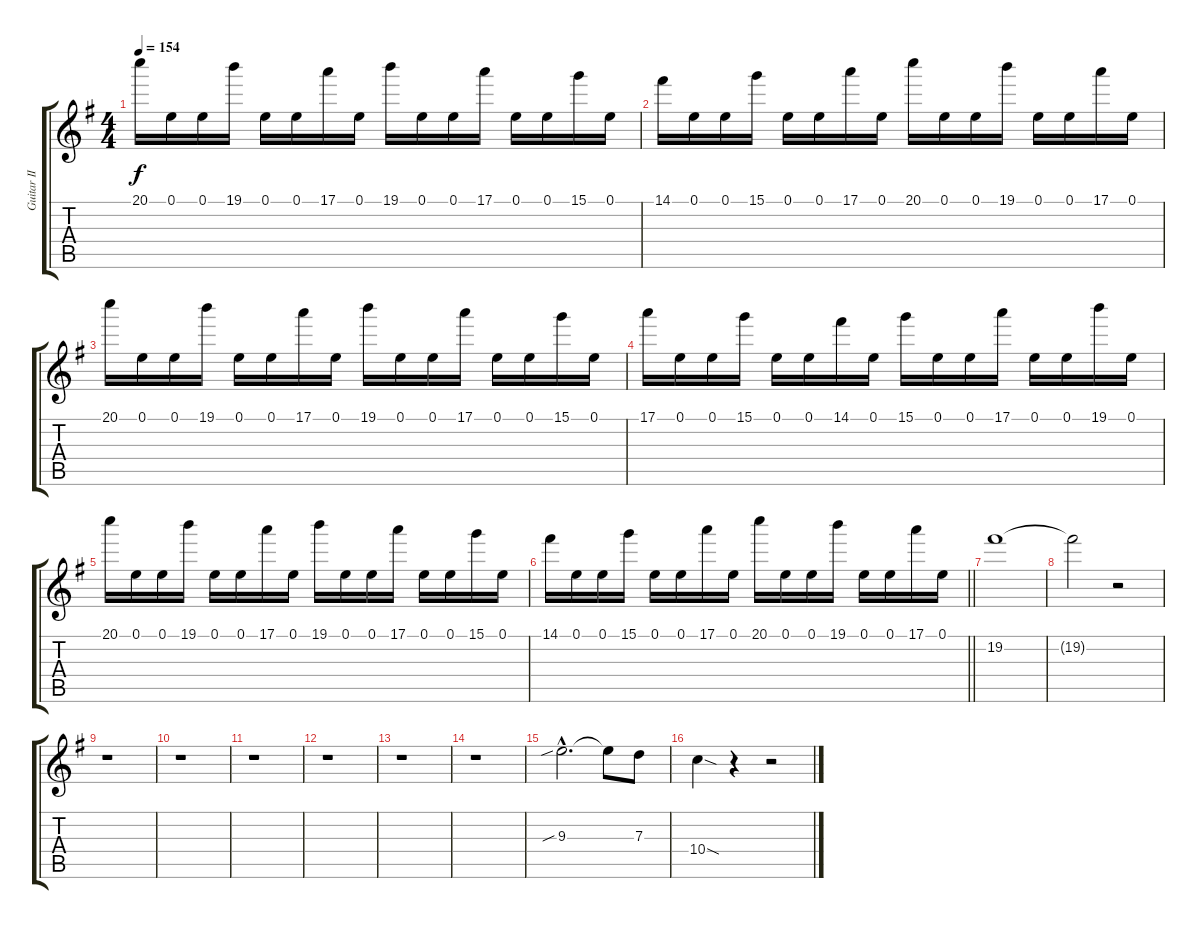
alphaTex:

\track ("Guitar II" "Guitar II") {instrument overdrivenguitar}
\staff {score tabs}
\tuning (E4 B3 G3 D3 A2 E2) {hide}
\ts (4 4)
\tempo 154
\clef g2
\ks g
20.1.16{dy f} 0.1.16 0.1.16 19.1.16 0.1.16 0.1.16 17.1.16 0.1.16 19.1.16 0.1.16 0.1.16 17.1.16 0.1.16 0.1.16 15.1.16 0.1.16 |
14.1.16 0.1.16 0.1.16 15.1.16 0.1.16 0.1.16 17.1.16 0.1.16 20.1.16 0.1.16 0.1.16 19.1.16 0.1.16 0.1.16 17.1.16 0.1.16 |
20.1.16 0.1.16 0.1.16 19.1.16 0.1.16 0.1.16 17.1.16 0.1.16 19.1.16 0.1.16 0.1.16 17.1.16 0.1.16 0.1.16 15.1.16 0.1.16 |
17.1.16 0.1.16 0.1.16 15.1.16 0.1.16 0.1.16 14.1.16 0.1.16 15.1.16 0.1.16 0.1.16 17.1.16 0.1.16 0.1.16 19.1.16 0.1.16 |
20.1.16 0.1.16 0.1.16 19.1.16 0.1.16 0.1.16 17.1.16 0.1.16 19.1.16 0.1.16 0.1.16 17.1.16 0.1.16 0.1.16 15.1.16 0.1.16 |
\barLineRight lightlight
14.1.16 0.1.16 0.1.16 15.1.16 0.1.16 0.1.16 17.1.16 0.1.16 20.1.16 0.1.16 0.1.16 19.1.16 0.1.16 0.1.16 17.1.16 0.1.16 |
19.2.1 |
19.2{t}.2 r.2 |
r.1 |
r.1 |
r.1 |
r.1 |
r.1 |
r.1 |
9.3{sib hac}.2{d} 9.3{t}.8 7.3.8 |
10.4{sod}.4 r.4 r.2
